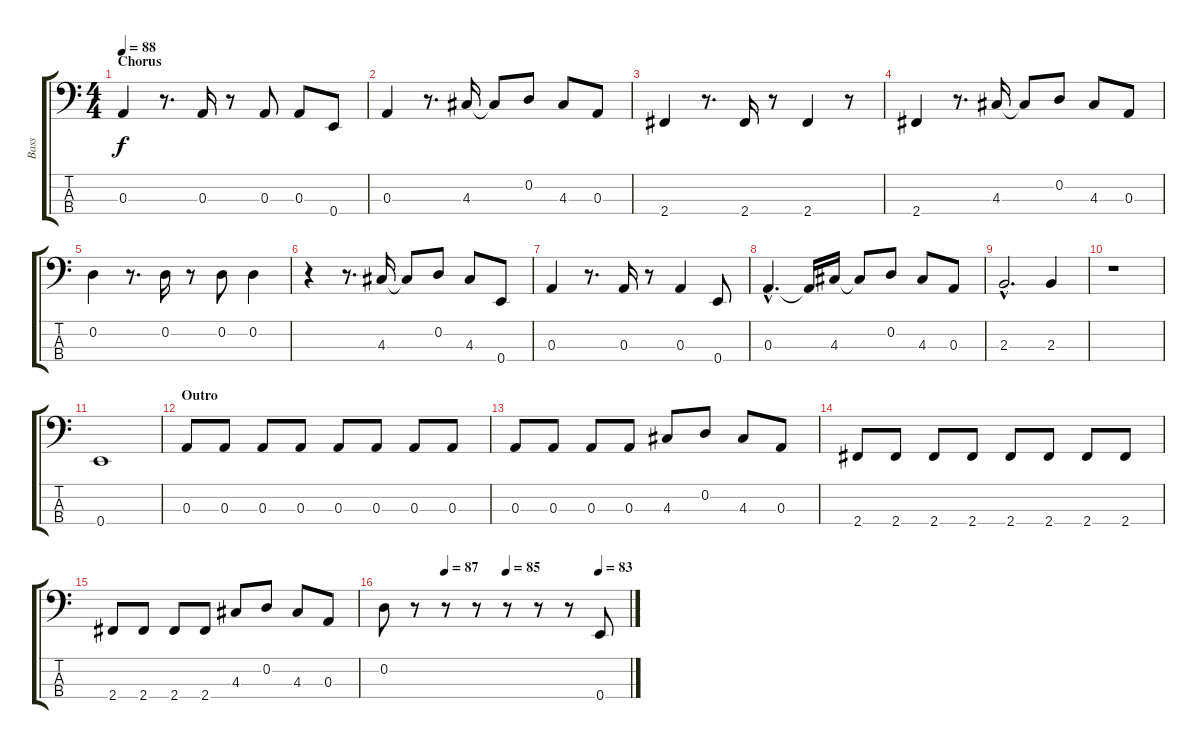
\track ("Bass" "Bass") {instrument electricbassfinger}
\staff {score tabs}
\tuning (G2 D2 A1 E1) {hide}
\ts (4 4)
\section ("" "Chorus")
\tempo 88
\clef f4
\ks c
0.3.4{dy f} r.8{d} 0.3.16 r.8 0.3.8 0.3.8 0.4.8 |
0.3.4 r.8{d} 4.3.16 4.3{t}.8 0.2.8 4.3.8 0.3.8 |
2.4.4 r.8{d} 2.4.16 r.8 2.4.4 r.8 |
2.4.4 r.8{d} 4.3.16 4.3{t}.8 0.2.8 4.3.8 0.3.8 |
0.2.4 r.8{d} 0.2.16 r.8 0.2.8 0.2.4 |
r.4 r.8{d} 4.3.16 4.3{t}.8 0.2.8 4.3.8 0.4.8 |
0.3.4 r.8{d} 0.3.16 r.8 0.3.4 0.4.8 |
0.3{hac}.4{d} 0.3{t}.16 4.3.16 4.3{t}.8 0.2.8 4.3.8 0.3.8 |
2.3{hac}.2{d} 2.3.4 |
r.1 |
0.4.1 |
\section ("" "Outro")
0.3.8 0.3.8 0.3.8 0.3.8 0.3.8 0.3.8 0.3.8 0.3.8 |
0.3.8 0.3.8 0.3.8 0.3.8 4.3.8 0.2.8 4.3.8 0.3.8 |
2.4.8 2.4.8 2.4.8 2.4.8 2.4.8 2.4.8 2.4.8 2.4.8 |
2.4.8 2.4.8 2.4.8 2.4.8 4.3.8 0.2.8 4.3.8 0.3.8 |
\tempo (87 0.25)
\tempo (85 0.5)
\tempo (83 0.875)
0.2.8 r.8 r.8 r.8 r.8 r.8 r.8 0.4.8
